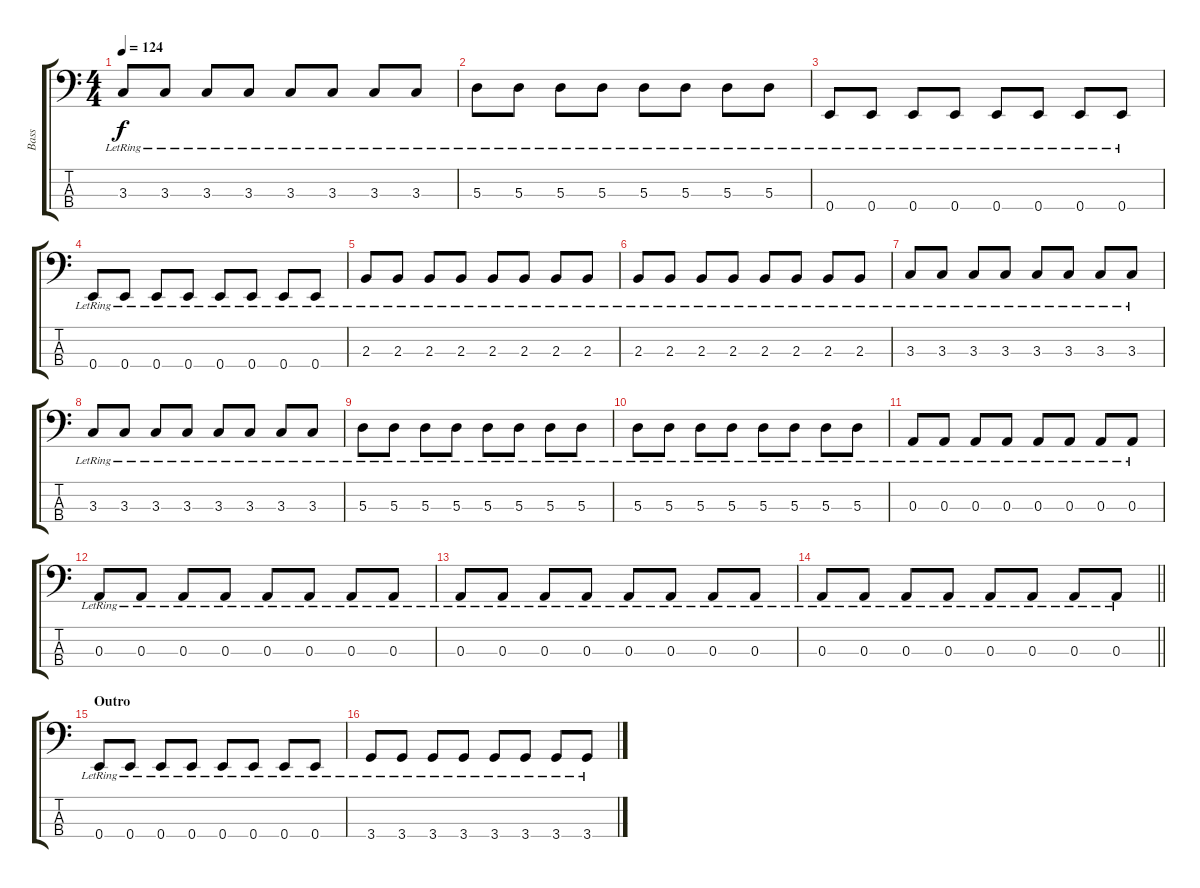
\track ("Bass" "Bass") {instrument electricbasspick}
\staff {score tabs}
\tuning (G2 D2 A1 E1) {hide}
\ts (4 4)
\tempo 124
\clef f4
\ks c
3.3{lr}.8{dy f} 3.3{lr}.8 3.3{lr}.8 3.3{lr}.8 3.3{lr}.8 3.3{lr}.8 3.3{lr}.8 3.3{lr}.8 |
5.3{lr}.8 5.3{lr}.8 5.3{lr}.8 5.3{lr}.8 5.3{lr}.8 5.3{lr}.8 5.3{lr}.8 5.3{lr}.8 |
0.4{lr}.8 0.4{lr}.8 0.4{lr}.8 0.4{lr}.8 0.4{lr}.8 0.4{lr}.8 0.4{lr}.8 0.4{lr}.8 |
0.4{lr}.8 0.4{lr}.8 0.4{lr}.8 0.4{lr}.8 0.4{lr}.8 0.4{lr}.8 0.4{lr}.8 0.4{lr}.8 |
2.3{lr}.8 2.3{lr}.8 2.3{lr}.8 2.3{lr}.8 2.3{lr}.8 2.3{lr}.8 2.3{lr}.8 2.3{lr}.8 |
2.3{lr}.8 2.3{lr}.8 2.3{lr}.8 2.3{lr}.8 2.3{lr}.8 2.3{lr}.8 2.3{lr}.8 2.3{lr}.8 |
3.3{lr}.8 3.3{lr}.8 3.3{lr}.8 3.3{lr}.8 3.3{lr}.8 3.3{lr}.8 3.3{lr}.8 3.3{lr}.8 |
3.3{lr}.8 3.3{lr}.8 3.3{lr}.8 3.3{lr}.8 3.3{lr}.8 3.3{lr}.8 3.3{lr}.8 3.3{lr}.8 |
5.3{lr}.8 5.3{lr}.8 5.3{lr}.8 5.3{lr}.8 5.3{lr}.8 5.3{lr}.8 5.3{lr}.8 5.3{lr}.8 |
5.3{lr}.8 5.3{lr}.8 5.3{lr}.8 5.3{lr}.8 5.3{lr}.8 5.3{lr}.8 5.3{lr}.8 5.3{lr}.8 |
0.3{lr}.8 0.3{lr}.8 0.3{lr}.8 0.3{lr}.8 0.3{lr}.8 0.3{lr}.8 0.3{lr}.8 0.3{lr}.8 |
0.3{lr}.8 0.3{lr}.8 0.3{lr}.8 0.3{lr}.8 0.3{lr}.8 0.3{lr}.8 0.3{lr}.8 0.3{lr}.8 |
0.3{lr}.8 0.3{lr}.8 0.3{lr}.8 0.3{lr}.8 0.3{lr}.8 0.3{lr}.8 0.3{lr}.8 0.3{lr}.8 |
\barLineRight lightlight
0.3{lr}.8 0.3{lr}.8 0.3{lr}.8 0.3{lr}.8 0.3{lr}.8 0.3{lr}.8 0.3{lr}.8 0.3{lr}.8 |
\section ("" "Outro")
0.4{lr}.8 0.4{lr}.8 0.4{lr}.8 0.4{lr}.8 0.4{lr}.8 0.4{lr}.8 0.4{lr}.8 0.4{lr}.8 |
3.4{lr}.8 3.4{lr}.8 3.4{lr}.8 3.4{lr}.8 3.4{lr}.8 3.4{lr}.8 3.4{lr}.8 3.4{lr}.8
